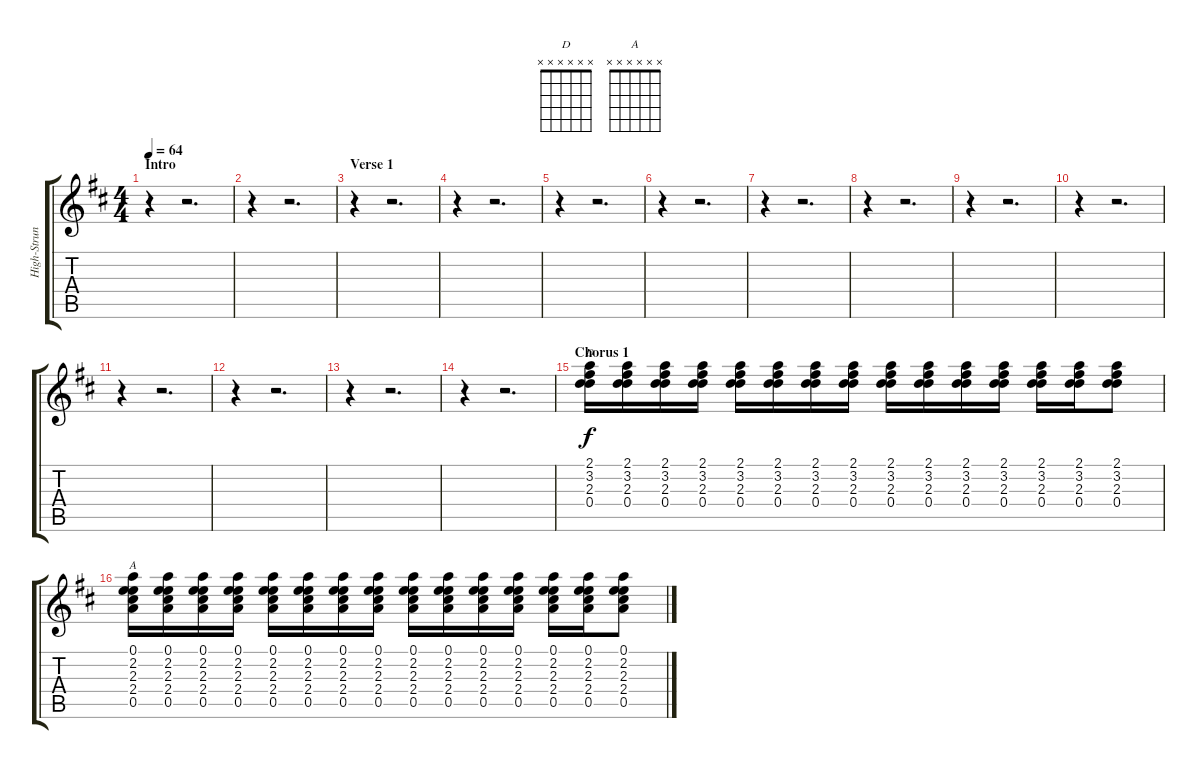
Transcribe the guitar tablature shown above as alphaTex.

\track ("High-Strung Acoustic" "High-Strun") {instrument electricguitarjazz}
\staff {score tabs}
\tuning (E4 B3 G4 D4 A3 E3) {hide}
\chord ("D" x x x x x x)
\chord ("A" x x x x x x)
\ts (4 4)
\section ("" "Intro")
\tempo 64
\clef g2
\ks d
r.4{dy f instrument electricguitarjazz} r.2{d} |
r.4 r.2{d} |
\section ("" "Verse 1")
r.4 r.2{d} |
r.4 r.2{d} |
r.4 r.2{d} |
r.4 r.2{d} |
r.4 r.2{d} |
r.4 r.2{d} |
r.4 r.2{d} |
r.4 r.2{d} |
r.4 r.2{d} |
r.4 r.2{d} |
r.4 r.2{d} |
r.4 r.2{d} |
\section ("" "Chorus 1")
(2.1 3.2 2.3 0.4).16{ch "D"} (2.1 3.2 2.3 0.4).16 (2.1 3.2 2.3 0.4).16 (2.1 3.2 2.3 0.4).16 (2.1 3.2 2.3 0.4).16 (2.1 3.2 2.3 0.4).16 (2.1 3.2 2.3 0.4).16 (2.1 3.2 2.3 0.4).16 (2.1 3.2 2.3 0.4).16 (2.1 3.2 2.3 0.4).16 (2.1 3.2 2.3 0.4).16 (2.1 3.2 2.3 0.4).16 (2.1 3.2 2.3 0.4).16 (2.1 3.2 2.3 0.4).16 (2.1 3.2 2.3 0.4).8 |
(0.1 2.2 2.3 2.4 0.5).16{ch "A"} (0.1 2.2 2.3 2.4 0.5).16 (0.1 2.2 2.3 2.4 0.5).16 (0.1 2.2 2.3 2.4 0.5).16 (0.1 2.2 2.3 2.4 0.5).16 (0.1 2.2 2.3 2.4 0.5).16 (0.1 2.2 2.3 2.4 0.5).16 (0.1 2.2 2.3 2.4 0.5).16 (0.1 2.2 2.3 2.4 0.5).16 (0.1 2.2 2.3 2.4 0.5).16 (0.1 2.2 2.3 2.4 0.5).16 (0.1 2.2 2.3 2.4 0.5).16 (0.1 2.2 2.3 2.4 0.5).16 (0.1 2.2 2.3 2.4 0.5).16 (0.1 2.2 2.3 2.4 0.5).8
